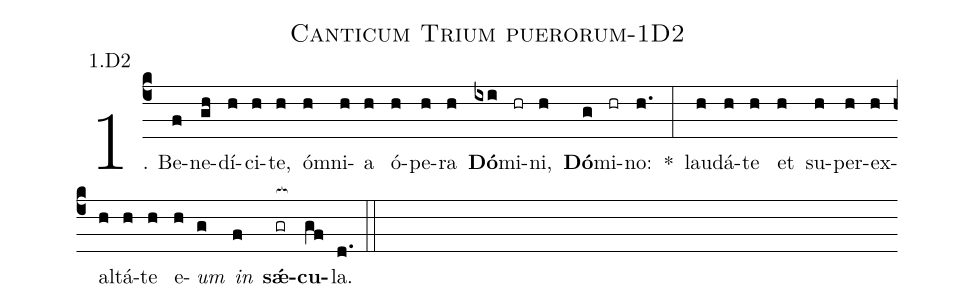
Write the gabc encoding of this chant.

name: Canticum Trium puerorum-1D2;
annotation: 1.D2;
%%
(c4)1. Be(f)ne(gh)dí(h)ci(h)te,(h) óm(h)ni(h)a(h) ó(h)pe(h)ra(h) <b>Dó</b>(ixi)mi(hr)ni,(h) <b>Dó</b>(g)mi(hr)no:(h.) *(:) lau(h)dá(h)te(h) et(h) su(h)per(h)ex(h)al(h)tá(h)te(h) e(h)<i>um</i>(g) <i>in</i>(f) <b>sǽ</b>(gr[ocb:1{])<b>cu</b>(gf[ocb:0}])la.(d.) (::)
